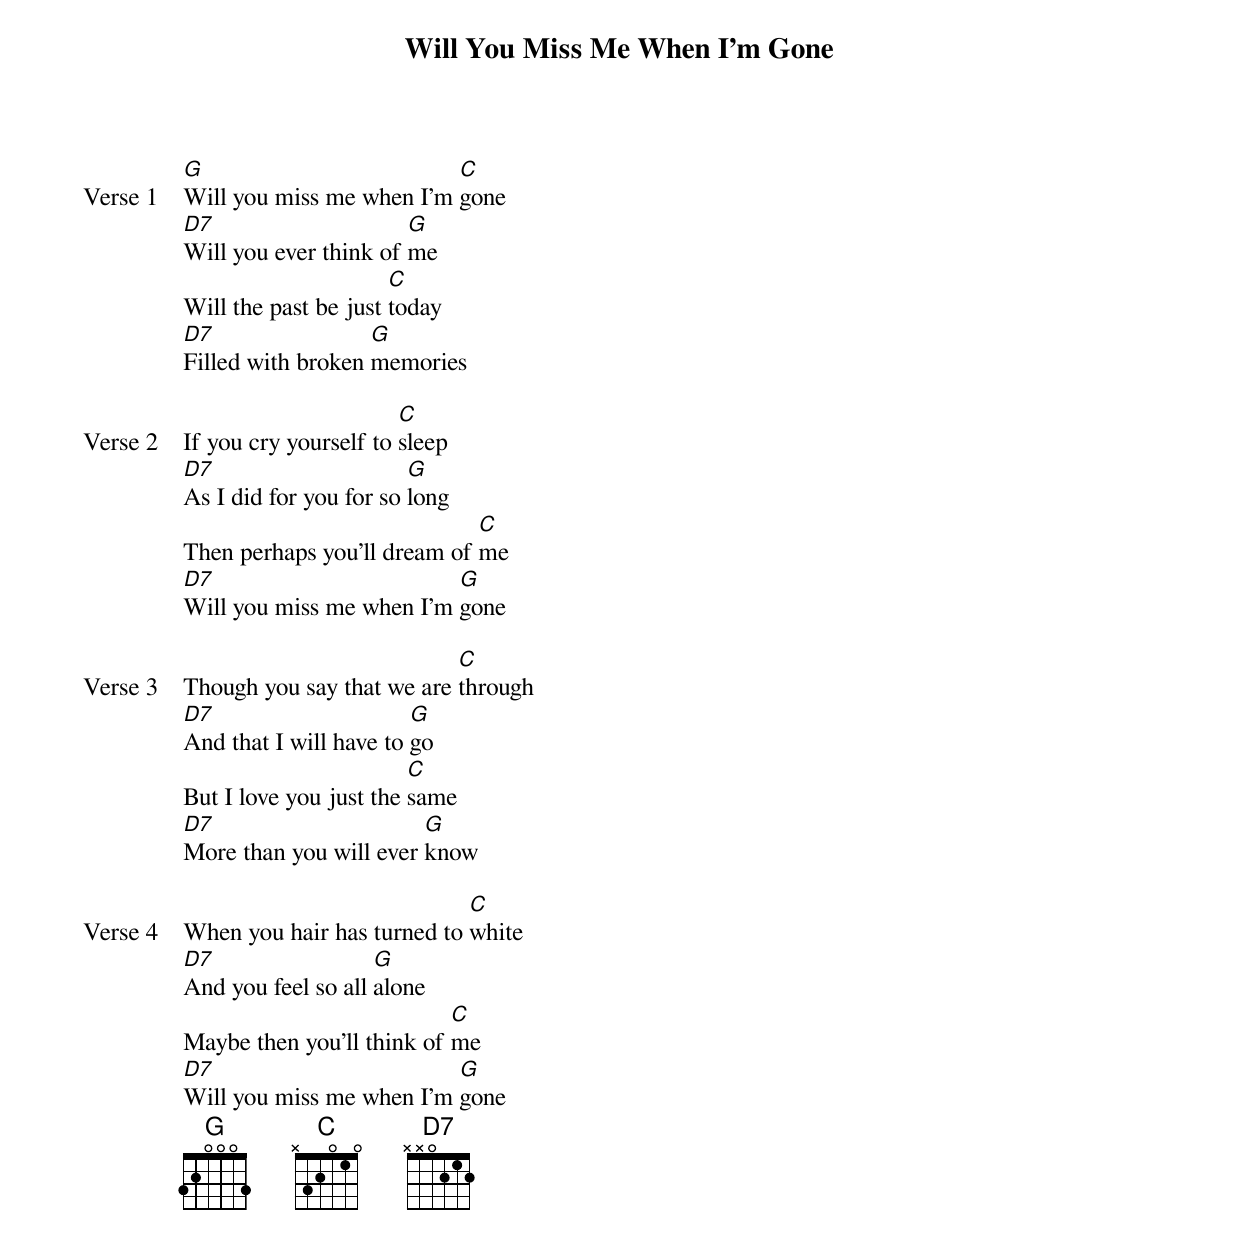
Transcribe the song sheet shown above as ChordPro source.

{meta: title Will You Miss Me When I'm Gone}
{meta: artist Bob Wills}
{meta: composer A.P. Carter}
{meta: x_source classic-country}
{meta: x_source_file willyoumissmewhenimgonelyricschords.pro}
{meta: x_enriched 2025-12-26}

{start_of_verse: Verse 1}
[G]Will you miss me when I'm [C]gone
[D7]Will you ever think of [G]me
Will the past be just [C]today
[D7]Filled with broken [G]memories
{end_of_verse}

{start_of_verse: Verse 2}
If you cry yourself to [C]sleep
[D7]As I did for you for so [G]long
Then perhaps you'll dream of [C]me
[D7]Will you miss me when I'm [G]gone
{end_of_verse}

{start_of_verse: Verse 3}
Though you say that we are [C]through
[D7]And that I will have to [G]go
But I love you just the [C]same
[D7]More than you will ever [G]know
{end_of_verse}

{start_of_verse: Verse 4}
When you hair has turned to [C]white
[D7]And you feel so all [G]alone
Maybe then you'll think of [C]me
[D7]Will you miss me when I'm [G]gone
{end_of_verse}
